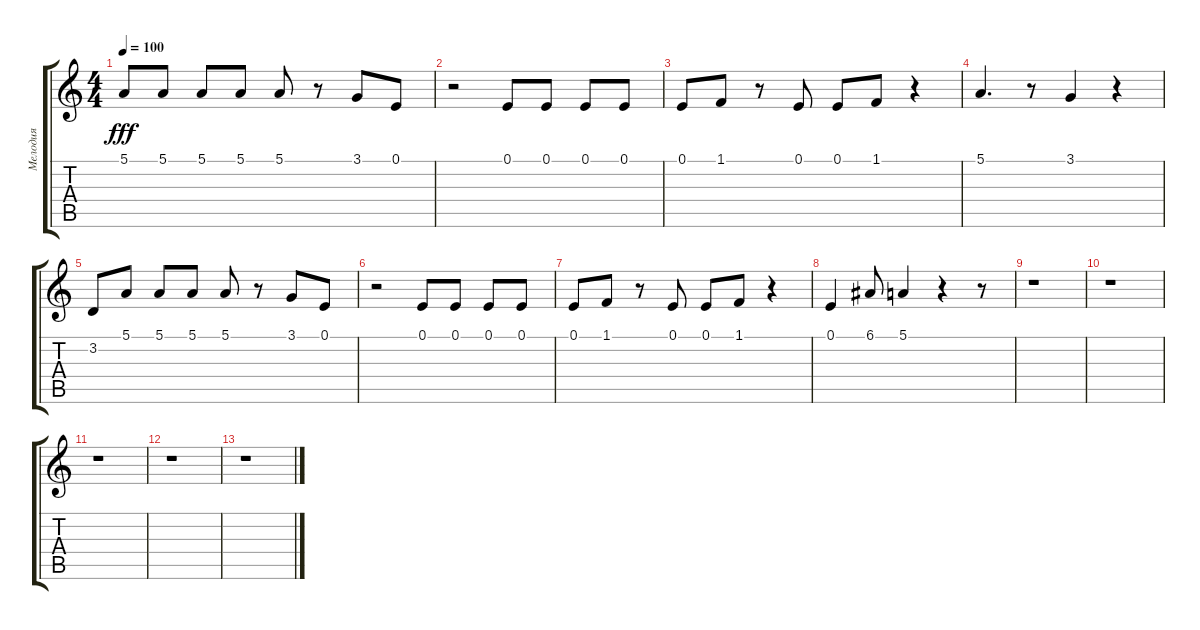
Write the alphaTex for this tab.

\track ("Мелодия" "Мелодия") {instrument electricpiano1}
\staff {score tabs}
\tuning (E4 B3 G3 D3 A2 E2) {hide}
\ts (4 4)
\tempo 100
\clef g2
\ks c
5.1.8{dy fff} 5.1.8 5.1.8 5.1.8 5.1.8 r.8 3.1.8 0.1.8 |
r.2 0.1.8 0.1.8 0.1.8 0.1.8 |
0.1.8 1.1.8 r.8 0.1.8 0.1.8 1.1.8 r.4 |
5.1.4{d} r.8 3.1.4 r.4 |
3.2.8 5.1.8 5.1.8 5.1.8 5.1.8 r.8 3.1.8 0.1.8 |
r.2 0.1.8 0.1.8 0.1.8 0.1.8 |
0.1.8 1.1.8 r.8 0.1.8 0.1.8 1.1.8 r.4 |
0.1.4 6.1.8 5.1.4 r.4 r.8 |
r.1 |
r.1 |
r.1 |
r.1 |
r.1
